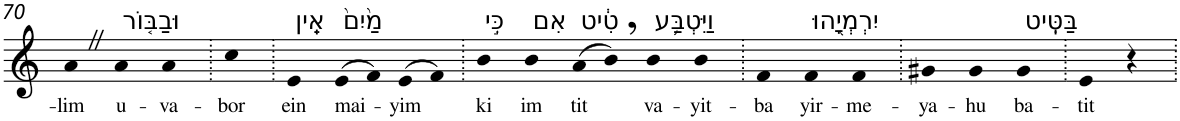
**kern	**text
*part1	*part1
*staff1	*staff1
*I"Piano	*
*I'Pno	*
!!LO:PB:g=z
*clefG2	*
*k[]	*
=70	=70
!	!LO:LY:b
4aZ	-lim
!LO:TX:a:t=וּבַבּ֤וֹר	!
!	!LO:LY:b
4a	u-
!	!LO:LY:b
4a	-va-
=71.	=71.
!	!LO:LY:b
4cc	-bor
=72.	=72.
!LO:TX:a:t=אֵֽין	!
!	!LO:LY:b
4e	ein
!LO:TX:a:t=מַ֙יִם֙	!
!	!LO:LY:b
(>8e	mai-
8f)	.
!	!LO:LY:b
(>8e	-yim
8f)	.
=73.	=73.
!LO:TX:a:t=כִּ֣י	!
!	!LO:LY:b
4b	ki
!LO:TX:a:t=אִם	!
!	!LO:LY:b
4b	im
!LO:TX:a:t=טִ֔יט	!
!	!LO:LY:b
(>8a	tit
8b,)	.
!LO:TX:a:t=וַיִּטְבַּ֥ע	!
!	!LO:LY:b
4b	va-
!	!LO:LY:b
4b	-yit-
=74.	=74.
!	!LO:LY:b
4f	-ba
!LO:TX:a:t=יִרְמְיָ֖הוּ	!
!	!LO:LY:b
4f	yir-
!	!LO:LY:b
4f	-me-
=75.	=75.
!	!LO:LY:b
4g#X	-ya-
!	!LO:LY:b
4g#	-hu
!LO:TX:a:t=בַּטִּֽיט	!
!	!LO:LY:b
4g#	ba-
=76.	=76.
!	!LO:LY:b
4e	-tit
4r	.
=.	=.
*-	*-
